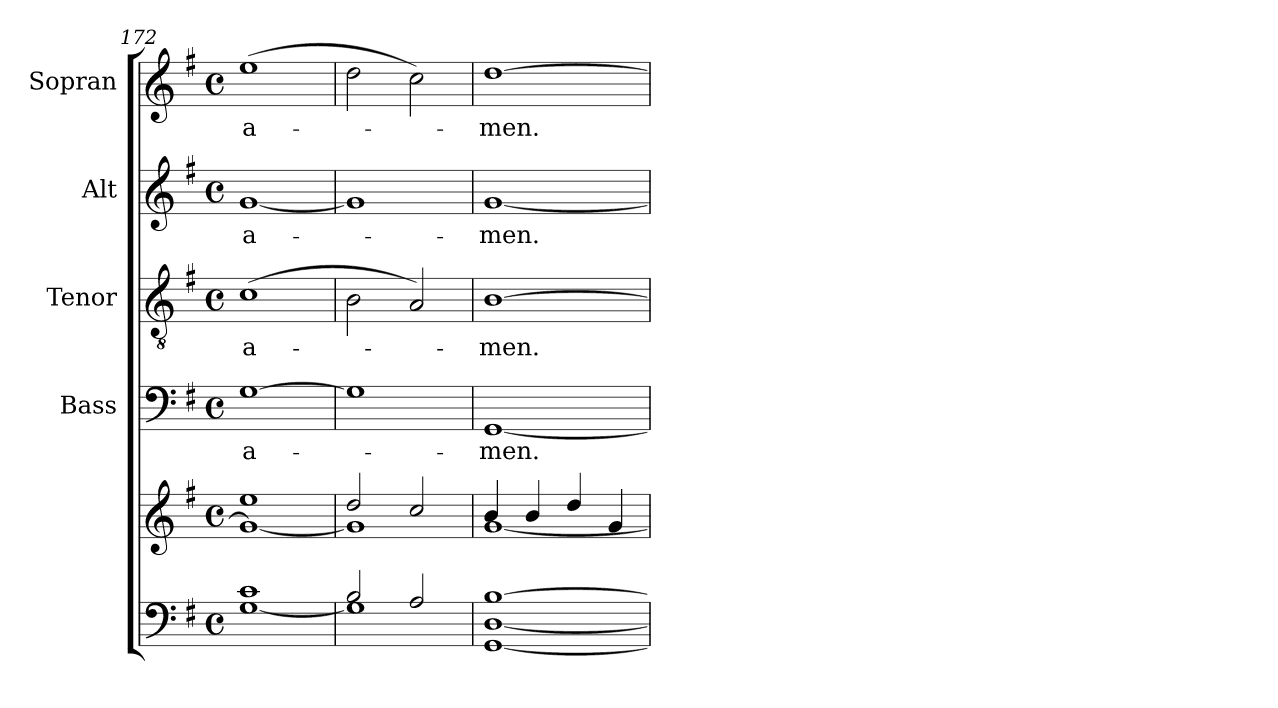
**kern	**kern	**kern	**text	**kern	**text	**kern	**text	**kern	**text
*part5	*part5	*part4	*part4	*part3	*part3	*part2	*part2	*part1	*part1
*staff6	*staff5	*staff4	*staff4	*staff3	*staff3	*staff2	*staff2	*staff1	*staff1
*	*	*I"Bass	*	*I"Tenor	*	*I"Alt	*	*I"Sopran	*
*	*	*I'B.	*	*I'T.	*	*I'A.	*	*I'S.	*
*clefF4	*clefG2	*clefF4	*	*clefGv2	*	*clefG2	*	*clefG2	*
*k[f#]	*k[f#]	*k[f#]	*	*k[f#]	*	*k[f#]	*	*k[f#]	*
*G:	*G:	*G:	*	*G:	*	*G:	*	*G:	*
*M4/4	*M4/4	*M4/4	*	*M4/4	*	*M4/4	*	*M4/4	*
*met(c)	*met(c)	*met(c)	*	*met(c)	*	*met(c)	*	*met(c)	*
=172	=172	=172	=172	=172	=172	=172	=172	=172	=172
*^	*^	*	*	*	*	*	*	*	*
!	!	!	!	!	!LO:LY:b	!	!LO:LY:b	!	!LO:LY:b	!	!LO:LY:b
1c	[<1G	1ee	1g_	[1G	a-	(>1c	a-	[1g	a-	(>1ee	a-
=173	=173	=173	=173	=173	=173	=173	=173	=173	=173	=173	=173
2B/	1G]	2dd/	1g]	1G]	.	2B\	.	1g]	.	2dd\	.
2A/	.	2cc/	.	.	.	2A/)	.	.	.	2cc\)	.
=174	=174	=174	=174	=174	=174	=174	=174	=174	=174	=174	=174
!	!	!	!	!	!LO:LY:b	!	!LO:LY:b	!	!LO:LY:b	!	!LO:LY:b
[>1B	[<1GG [<1D	4b/	[<1g	[1GG	-men.	[1B	-men.	[1g	-men.	[1dd	-men.
.	.	4b/	.	.	.	.	.	.	.	.	.
.	.	4dd/	.	.	.	.	.	.	.	.	.
.	.	4g/	.	.	.	.	.	.	.	.	.
*v	*v	*	*	*	*	*	*	*	*	*	*
*	*v	*v	*	*	*	*	*	*	*	*
=	=	=	=	=	=	=	=	=	=
*-	*-	*-	*-	*-	*-	*-	*-	*-	*-
